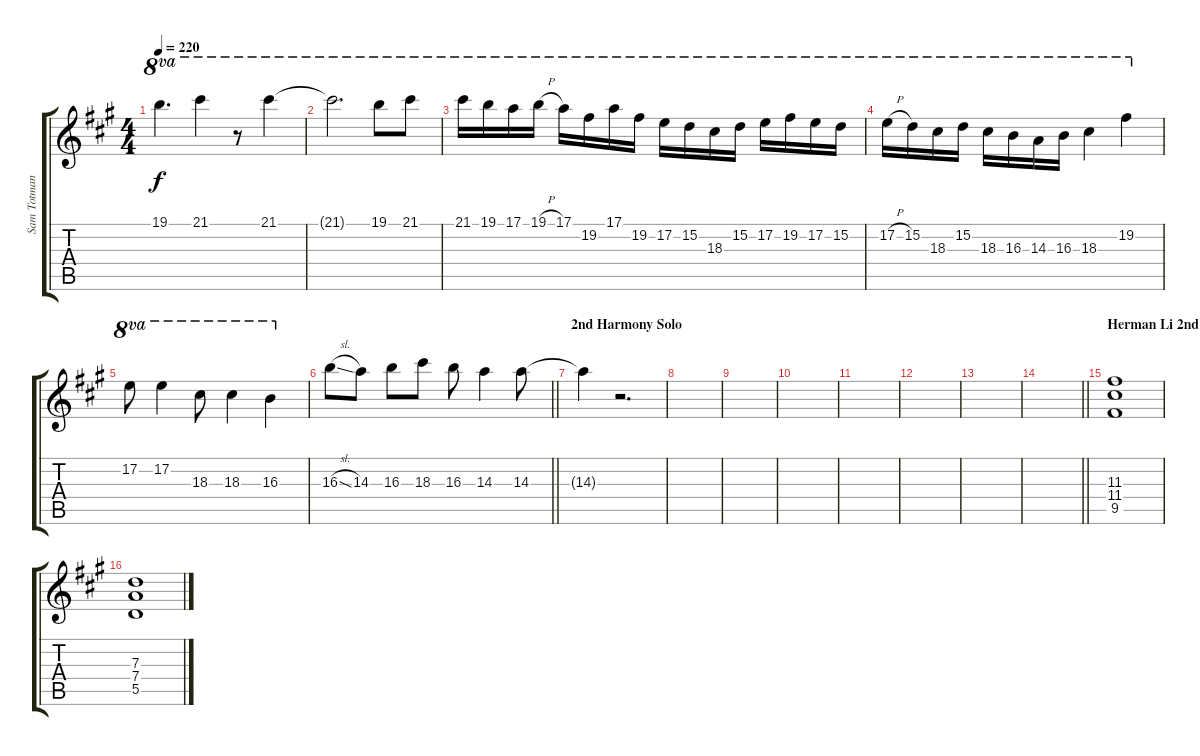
\track ("Sam Totman I" "Sam Totman") {instrument overdrivenguitar}
\staff {score tabs}
\tuning (E4 B3 G3 D3 A2 E2) {hide}
\ts (4 4)
\tempo 220
\clef g2
\ks a
19.1.4{d ot 8va dy f} 21.1.4{ot 8va} r.8{ot 8va} 21.1.4{ot 8va} |
21.1{t}.2{d ot 8va} 19.1.8{ot 8va} 21.1.8{ot 8va} |
21.1.16{ot 8va} 19.1.16{ot 8va} 17.1.16{ot 8va} 19.1{h}.16{ot 8va} 17.1.16{ot 8va} 19.2.16{ot 8va} 17.1.16{ot 8va} 19.2.16{ot 8va} 17.2.16{ot 8va} 15.2.16{ot 8va} 18.3.16{ot 8va} 15.2.16{ot 8va} 17.2.16{ot 8va} 19.2.16{ot 8va} 17.2.16{ot 8va} 15.2.16{ot 8va} |
17.2{h}.16{ot 8va} 15.2.16{ot 8va} 18.3.16{ot 8va} 15.2.16{ot 8va} 18.3.16{ot 8va} 16.3.16{ot 8va} 14.3.16{ot 8va} 16.3.16{ot 8va} 18.3.4{ot 8va} 19.2.4{ot 8va} |
17.2.8{ot 8va} 17.2.4{ot 8va} 18.3.8{ot 8va} 18.3.4{ot 8va} 16.3.4{ot 8va} |
\barLineRight lightlight
16.3{sl}.8 14.3.8 16.3.8 18.3.8 16.3.8 14.3.4 14.3.8 |
\section ("" "2nd Harmony Solo")
14.3{t}.4{volume 13} r.2{d} |
|
|
|
|
|
|
\barLineRight lightlight
|
\section ("" "Herman Li 2nd Solo")
(11.3 11.4 9.5).1 |
(7.3 7.4 5.5).1
